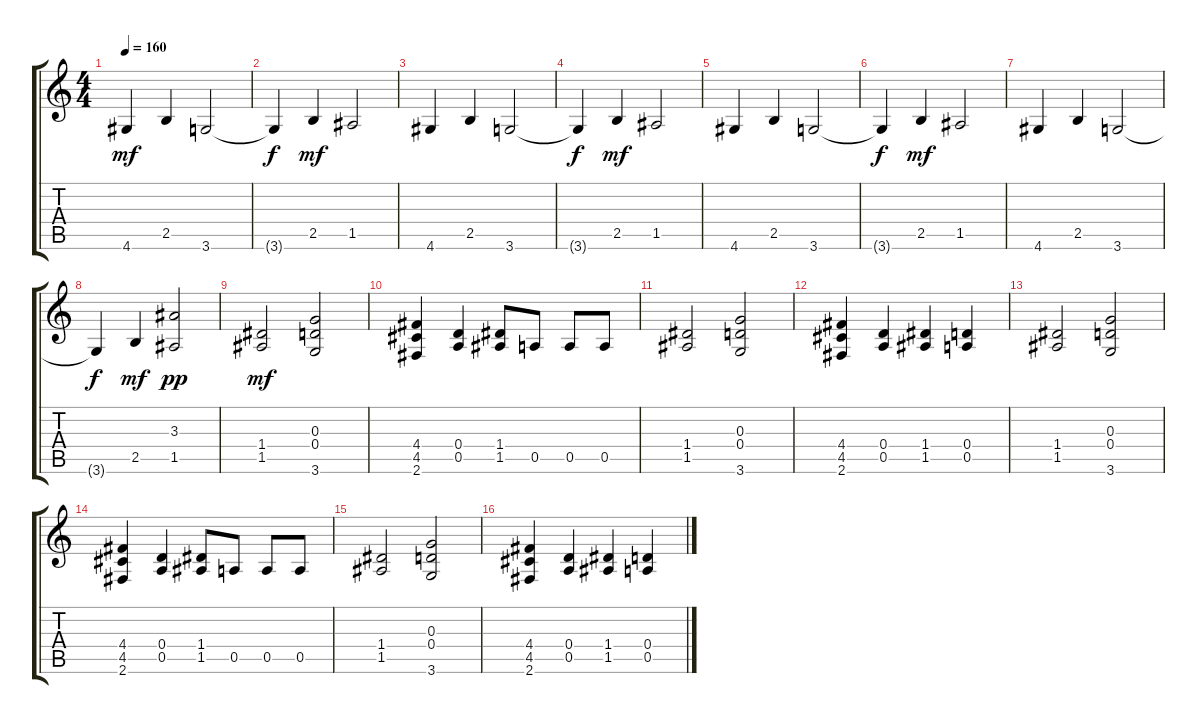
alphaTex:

\track "" {instrument distortionguitar}
\staff {score tabs}
\tuning (E4 B3 G3 D3 A2 E2) {hide}
\ts (4 4)
\tempo 160
\clef g2
\ks c
4.6.4{dy mf} 2.5.4 3.6.2 |
3.6{t}.4{dy f} 2.5.4{dy mf} 1.5.2 |
4.6.4 2.5.4 3.6.2 |
3.6{t}.4{dy f} 2.5.4{dy mf} 1.5.2 |
4.6.4 2.5.4 3.6.2 |
3.6{t}.4{dy f} 2.5.4{dy mf} 1.5.2 |
4.6.4 2.5.4 3.6.2 |
3.6{t}.4{dy f} 2.5.4{dy mf} (3.3 1.5).2{dy pp} |
(1.4 1.5).2{dy mf} (0.3 0.4 3.6).2 |
(4.4 4.5 2.6).4 (0.4 0.5).4 (1.4 1.5).8 0.5.8 0.5.8 0.5.8 |
(1.4 1.5).2 (0.3 0.4 3.6).2 |
(4.4 4.5 2.6).4 (0.4 0.5).4 (1.4 1.5).4 (0.4 0.5).4 |
(1.4 1.5).2 (0.3 0.4 3.6).2 |
(4.4 4.5 2.6).4 (0.4 0.5).4 (1.4 1.5).8 0.5.8 0.5.8 0.5.8 |
(1.4 1.5).2 (0.3 0.4 3.6).2 |
(4.4 4.5 2.6).4 (0.4 0.5).4 (1.4 1.5).4 (0.4 0.5).4
